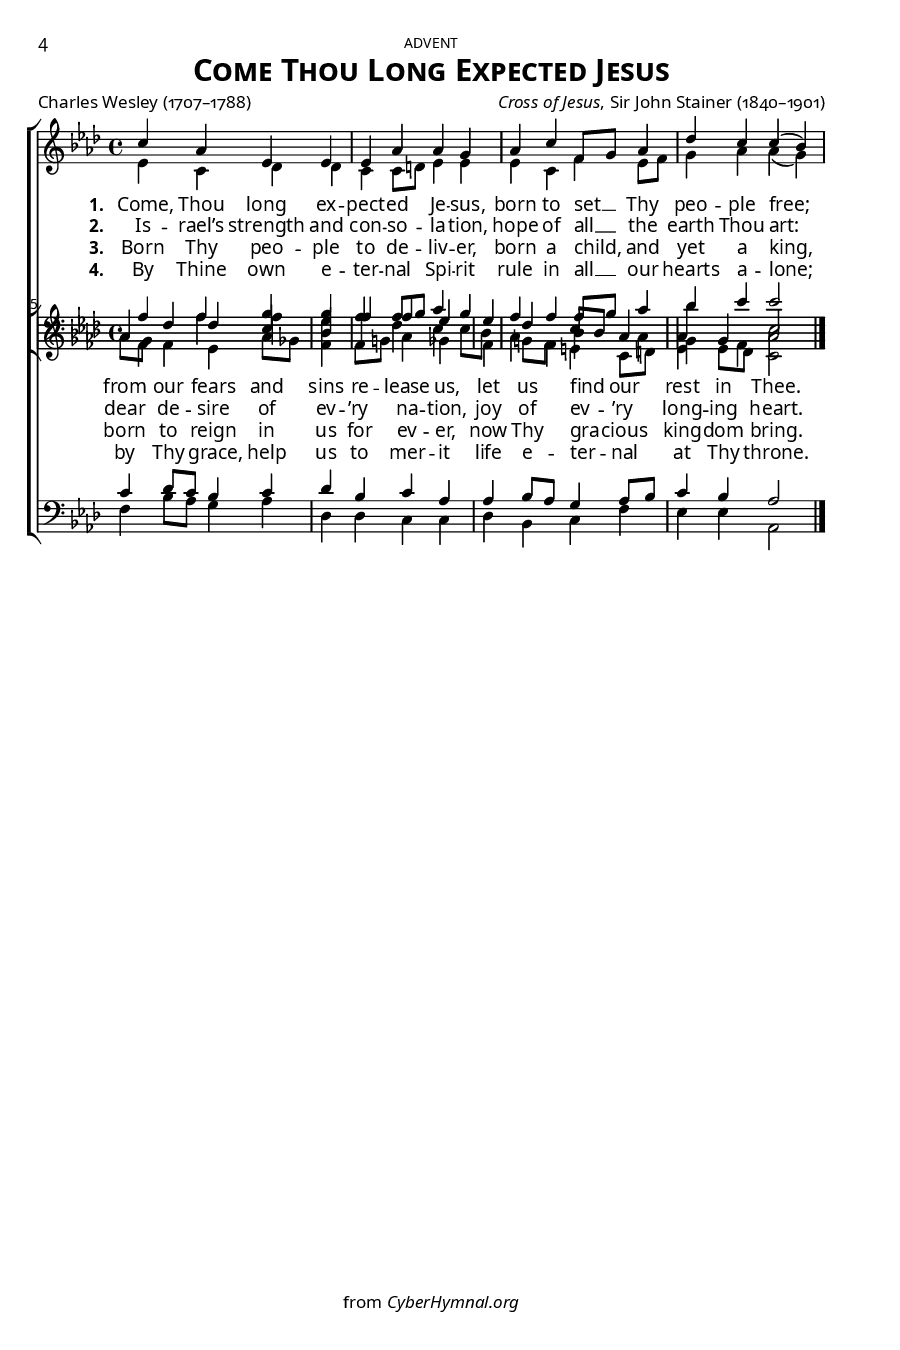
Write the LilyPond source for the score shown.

\version "2.14.2"
\include "util.ly"
\header {
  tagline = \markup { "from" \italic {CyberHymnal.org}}

    title = \markup{\override #'(font-name . "Garamond Premier Pro Semibold"){ \abs-fontsize #15 \smallCapsOldStyle"Come Thou Long Expected Jesus"}}
    poet = \markup\oldStyleNum"Charles Wesley (1707–1788)"
    composer = \markup\concat{\italic"Cross of Jesus" \oldStyleNum", Sir John Stainer (1840–1901)"}
  }
\paper {
  print-all-headers = ##f
  paper-height = 9\in
  paper-width = 6\in
  indent = 0\in
  %system-system-spacing = #'((basic-distance . 10) (padding . 0))
  system-system-spacing =
    #'((basic-distance . 0)
       (minimum-distance . 0)
       (padding . -10)
       (stretchability . 100))
  score-markup-spacing =
    #'((basic-distance . 0)
       (minimum-distance . 0)
       (padding . 0)
       (stretchability . 0))
  ragged-last-bottom = ##t
  ragged-bottom = ##f
  two-sided = ##t
  inner-margin = 0.5\in
  outer-margin = 0.25\in
  top-margin = 0.25\in
  bottom-margin = 0.25\in
  first-page-number = #004
  print-first-page-number = ##t
  headerLine = \markup{\override #'(font-name . "Garamond Premier Pro") \smallCaps advent}
  oddHeaderMarkup = \markup\fill-line{
     \override #'(font-name . "Garamond Premier Pro")\abs-fontsize #8.5
     \combine 
        \fill-line{"" \if \should-print-page-number
        \oldStylePageNum""
        }
        \fill-line{\headerLine}
  }
  evenHeaderMarkup = \markup {
     \override #'(font-name . "Garamond Premier Pro")\abs-fontsize #8.5
     \combine
        \if \should-print-page-number
        \oldStylePageNum""
        \fill-line{\headerLine}
  }
}
#(set-global-staff-size 15) \paper{ #(define fonts (make-pango-font-tree "GoudyOlSt BT" "Garamond Premier Pro" "Garamond Premier Pro" (/ 15 20))) }
global = {
  \key aes \major
  \time 4/4
  \autoBeamOff
}

sopMusic = \relative c' {
  c'4 aes ees ees |
  ees aes aes g |
  aes c f,8[ g] aes4 |
  des c c( bes) |
  
  aes des des c |
  bes f' f ees |
  ees des c8[ bes] aes4 |
  aes g aes2 \bar "|."
}
sopWords = \lyricmode {
  
}

altoMusic = \relative c' {
  ees4 c des des |
  c c8[ d] ees4 ees |
  ees c f ees8[ f] |
  g4 aes aes( g) |
  
  aes8[ g] f4 ees aes8[ ges] |
  f4 f8[ g!] aes4 ges |
  f g!8[ f] e4 c8[ d] |
  ees4 ees8[ des] c2 \bar "|."
}
altoWords = \lyricmode {
  \dropLyricsVII
  \set stanza = #"1. "
  Come, Thou long ex -- pect -- ed Je -- sus,
  born to set __ Thy peo -- ple free;
  from our fears and sins re -- lease us, let us find our rest in Thee.
}
altoWordsII = \lyricmode {
  \dropLyricsVII
%\markup\italic
  \set stanza = #"2. "
  Is -- rael’s strength and con -- so -- la -- tion,
  hope of all __ the earth Thou art:
  dear de -- sire of ev -- ’ry na -- tion, joy of ev -- ’ry long -- ing heart.
}
altoWordsIII = \lyricmode {
  \dropLyricsVII
  \set stanza = #"3. "
  Born Thy peo -- ple to de -- liv -- er, born a child, and yet a king,
  born to reign in us for ev -- er, now Thy gra -- cious king -- dom bring.
}
altoWordsIV = \lyricmode {
  \dropLyricsVII
  \set stanza = #"4. "
  By Thine own e -- ter -- nal Spi -- rit rule in all __ our hearts a -- lone;
  by Thy grace, help us to mer -- it life e -- ter -- nal at Thy throne.
}
altoWordsV = \lyricmode {
  \set stanza = #"5. "
  \set ignoreMelismata = ##t
}
altoWordsVI = \lyricmode {
  \set stanza = #"6. "
  \set ignoreMelismata = ##t
}
tenorMusic = \relative c' {
  aes4 aes bes bes |
  aes aes8[ bes] c4 bes |
  aes aes aes8[ bes] c4 |
  des ees ees2 |
  
  c4 des8[ c] bes4 c |
  des bes c aes |
  aes bes8[ aes] g4 aes8[ bes] |
  c4 bes aes2 \bar "|."
}
tenorWords = \lyricmode {

}

bassMusic = \relative c {
  aes4 aes' aes g |
  aes f ees ees8[ des] |
  c4 aes des c |
  bes aes ees'2 |
  
  f4 bes8[ aes] g4 aes |
  des, des c c |
  des bes c f |
  ees ees aes,2 \bar "|."
}
bassWords = \lyricmode {

}

pianoRH = \relative c' {
  
}
pianoLH = \relative c' {
  
}

\score {
  <<
   \new ChoirStaff <<
    \new Staff = women <<
      \new Voice = "sopranos" { \voiceOne << \global \sopMusic >> }
      \new Voice = "altos" { \voiceTwo << \global \altoMusic >> }
    >>
    \new Lyrics \with { alignAboveContext = #"women" \override VerticalAxisGroup #'nonstaff-relatedstaff-spacing = #'((basic-distance . 1))} \lyricsto "sopranos" \sopWords
    \new Lyrics = "altosVI"  \with { alignBelowContext = #"women"  \override VerticalAxisGroup #'nonstaff-relatedstaff-spacing = #'((basic-distance . 1))} \lyricsto "sopranos" \altoWordsVI
    \new Lyrics = "altosV"  \with { alignBelowContext = #"women"  \override VerticalAxisGroup #'nonstaff-relatedstaff-spacing = #'((basic-distance . 1))} \lyricsto "sopranos" \altoWordsV
    \new Lyrics = "altosIV"  \with { alignBelowContext = #"women"  \override VerticalAxisGroup #'nonstaff-relatedstaff-spacing = #'((basic-distance . 1))} \lyricsto "sopranos" \altoWordsIV
    \new Lyrics = "altosIII"  \with { alignBelowContext = #"women"  \override VerticalAxisGroup #'nonstaff-relatedstaff-spacing = #'((basic-distance . 1))} \lyricsto "sopranos" \altoWordsIII
    \new Lyrics = "altosII"  \with { alignBelowContext = #"women"  \override VerticalAxisGroup #'nonstaff-relatedstaff-spacing = #'((basic-distance . 1))} \lyricsto "sopranos" \altoWordsII
    \new Lyrics = "altos"  \with { alignBelowContext = #"women"  \override VerticalAxisGroup #'nonstaff-relatedstaff-spacing = #'((basic-distance . 1))} \lyricsto "sopranos" \altoWords
   \new Staff = men <<
      \clef bass
      \new Voice = "tenors" { \voiceOne << \global \tenorMusic >> }
      \new Voice = "basses" { \voiceTwo << \global \bassMusic >> }
    >>
    \new Lyrics \with { alignAboveContext = #"men" \override VerticalAxisGroup #'nonstaff-relatedstaff-spacing = #'((basic-distance . 1)) } \lyricsto "tenors" \tenorWords
    \new Lyrics \with { alignBelowContext = #"men" \override VerticalAxisGroup #'nonstaff-relatedstaff-spacing = #'((basic-distance . 1)) } \lyricsto "basses" \bassWords
  >>
%    \new PianoStaff << \new Staff { \new Voice { \pianoRH } } \new Staff { \clef "bass" \pianoLH } >>
  >>
  \layout {
    \context {
      \Score
      %\override SpacingSpanner #'base-shortest-duration = #(ly:make-moment 1 8)
      %\override SpacingSpanner #'common-shortest-duration = #(ly:make-moment 1 4)
    }
    \context {
      % Remove all empty staves
      % \Staff \RemoveEmptyStaves \override VerticalAxisGroup #'remove-first = ##t
    }
    \context {
      \Lyrics
      \override LyricText #'X-offset = #center-on-word
    }
  }
  
  \midi {
    \tempo 4 = 105
    \set Staff.midiInstrument = "piccolo"
  
    \context {
      \Voice
      \remove "Dynamic_performer"
    }
  }
}
